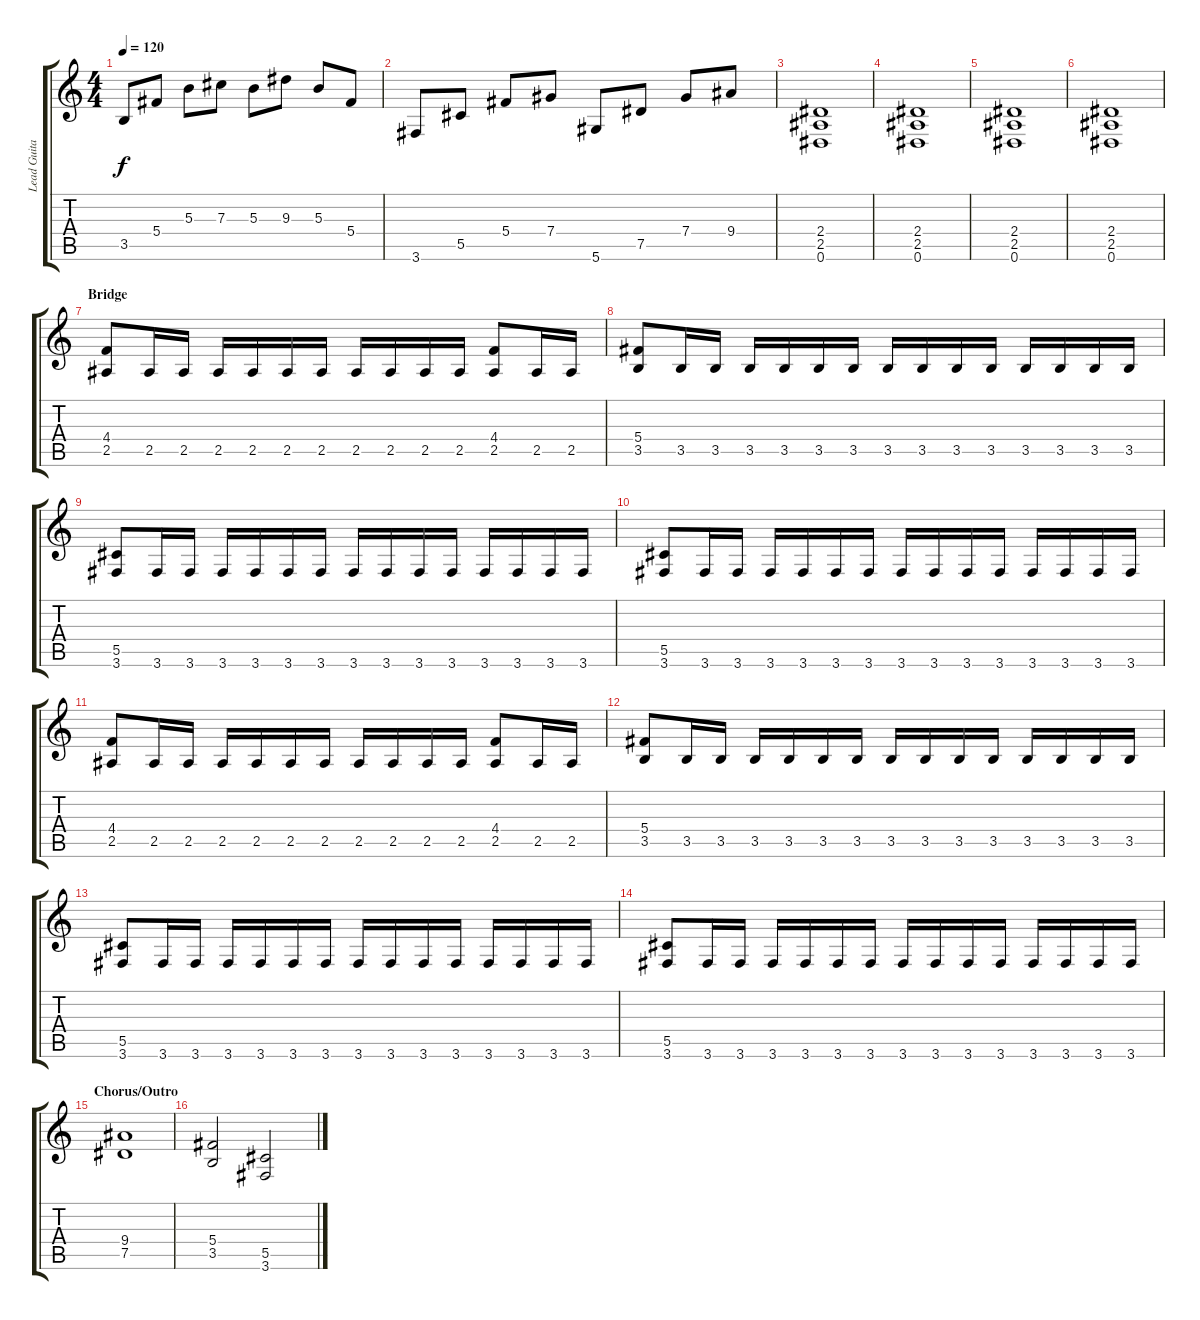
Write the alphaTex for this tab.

\track ("Lead Guitar I" "Lead Guita") {instrument distortionguitar}
\staff {score tabs}
\tuning (Eb4 Bb3 Gb3 Db3 Ab2 Eb2) {hide}
\ts (4 4)
\tempo 120
\clef g2
\ks c
3.5.8{dy f instrument acousticguitarsteel} 5.4.8 5.3.8 7.3.8 5.3.8 9.3.8 5.3.8 5.4.8 |
3.6.8{instrument acousticguitarsteel} 5.5.8 5.4.8 7.4.8 5.6.8 7.5.8 7.4.8 9.4.8 |
(2.4 2.5 0.6).1{instrument acousticguitarsteel} |
(2.4 2.5 0.6).1{instrument acousticguitarsteel} |
(2.4 2.5 0.6).1{instrument acousticguitarsteel} |
(2.4 2.5 0.6).1{instrument acousticguitarsteel} |
\section ("" "Bridge")
(4.4 2.5).8{instrument distortionguitar} 2.5.16 2.5.16 2.5.16 2.5.16 2.5.16 2.5.16 2.5.16 2.5.16 2.5.16 2.5.16 (4.4 2.5).8 2.5.16 2.5.16 |
(5.4 3.5).8 3.5.16 3.5.16 3.5.16 3.5.16 3.5.16 3.5.16 3.5.16 3.5.16 3.5.16 3.5.16 3.5.16 3.5.16 3.5.16 3.5.16 |
(5.5 3.6).8 3.6.16 3.6.16 3.6.16 3.6.16 3.6.16 3.6.16 3.6.16 3.6.16 3.6.16 3.6.16 3.6.16 3.6.16 3.6.16 3.6.16 |
(5.5 3.6).8 3.6.16 3.6.16 3.6.16 3.6.16 3.6.16 3.6.16 3.6.16 3.6.16 3.6.16 3.6.16 3.6.16 3.6.16 3.6.16 3.6.16 |
(4.4 2.5).8 2.5.16 2.5.16 2.5.16 2.5.16 2.5.16 2.5.16 2.5.16 2.5.16 2.5.16 2.5.16 (4.4 2.5).8 2.5.16 2.5.16 |
(5.4 3.5).8 3.5.16 3.5.16 3.5.16 3.5.16 3.5.16 3.5.16 3.5.16 3.5.16 3.5.16 3.5.16 3.5.16 3.5.16 3.5.16 3.5.16 |
(5.5 3.6).8 3.6.16 3.6.16 3.6.16 3.6.16 3.6.16 3.6.16 3.6.16 3.6.16 3.6.16 3.6.16 3.6.16 3.6.16 3.6.16 3.6.16 |
(5.5 3.6).8 3.6.16 3.6.16 3.6.16 3.6.16 3.6.16 3.6.16 3.6.16 3.6.16 3.6.16 3.6.16 3.6.16 3.6.16 3.6.16 3.6.16 |
\section ("" "Chorus/Outro")
(9.4 7.5).1 |
(5.4 3.5).2 (5.5 3.6).2
